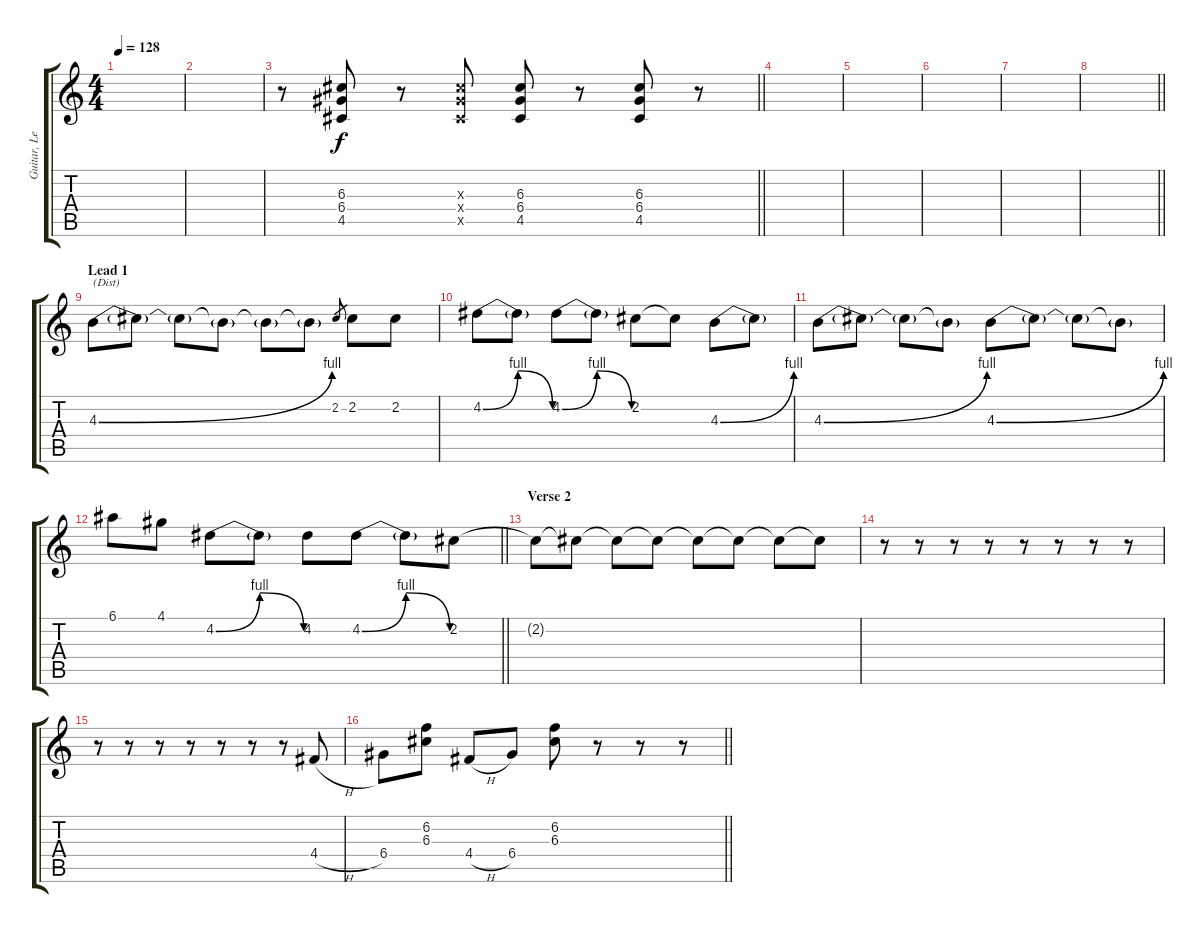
\track ("Guitar, Lead" "Guitar, Le") {instrument overdrivenguitar}
\staff {score tabs}
\tuning (E4 B3 G3 D3 A2 E2) {hide}
\ts (4 4)
\tempo 128
\clef g2
\ks c
|
|
\barLineRight lightlight
r.8 (6.3 6.4 4.5).8 r.8 (6.3{x} 6.4{x} 4.5{x}).8 (6.3 6.4 4.5).8 r.8 (6.3 6.4 4.5).8 r.8 |
|
|
|
|
\barLineRight lightlight
|
\section ("" "Lead 1")
4.3{be (bend 0 0 60 4)}.8{txt "(Dist)" instrument overdrivenguitar} 4.3{t}.8 4.3{t}.8 4.3{t}.8 4.3{t}.8 4.3{t}.8 2.2.8{gr} 2.2.8 2.2.8 |
4.2{be (bendrelease 0 0 15 4 15 4 60 0)}.8 4.2{t}.8 4.2{be (bendrelease 0 0 15 4 15 4 60 0)}.8 4.2{t}.8 2.2.8 2.2{t}.8 4.3{be (bend 0 0 60 4)}.8 4.3{t}.8 |
4.3{be (bend 0 0 60 4)}.8 4.3{t}.8 4.3{t}.8 4.3{t}.8 4.3{be (bend 0 0 60 4)}.8 4.3{t}.8 4.3{t}.8 4.3{t}.8 |
\barLineRight lightlight
6.1.8 4.1.8 4.2{be (bendrelease 0 0 15 4 15 4 60 0)}.8 4.2{t}.8 4.2.8 4.2{be (bendrelease 0 0 15 4 15 4 60 0)}.8 4.2{t}.8 2.2.8 |
\section ("" "Verse 2")
2.2{t}.8 2.2{t}.8 2.2{t}.8 2.2{t}.8 2.2{t}.8 2.2{t}.8 2.2{t}.8 2.2{t}.8 |
r.8 r.8 r.8 r.8 r.8 r.8 r.8 r.8 |
r.8 r.8 r.8 r.8 r.8 r.8 r.8 4.4{h}.8 |
\barLineRight lightlight
6.4.8 (6.2 6.3).8 4.4{h}.8 6.4.8 (6.2 6.3).8 r.8 r.8 r.8
